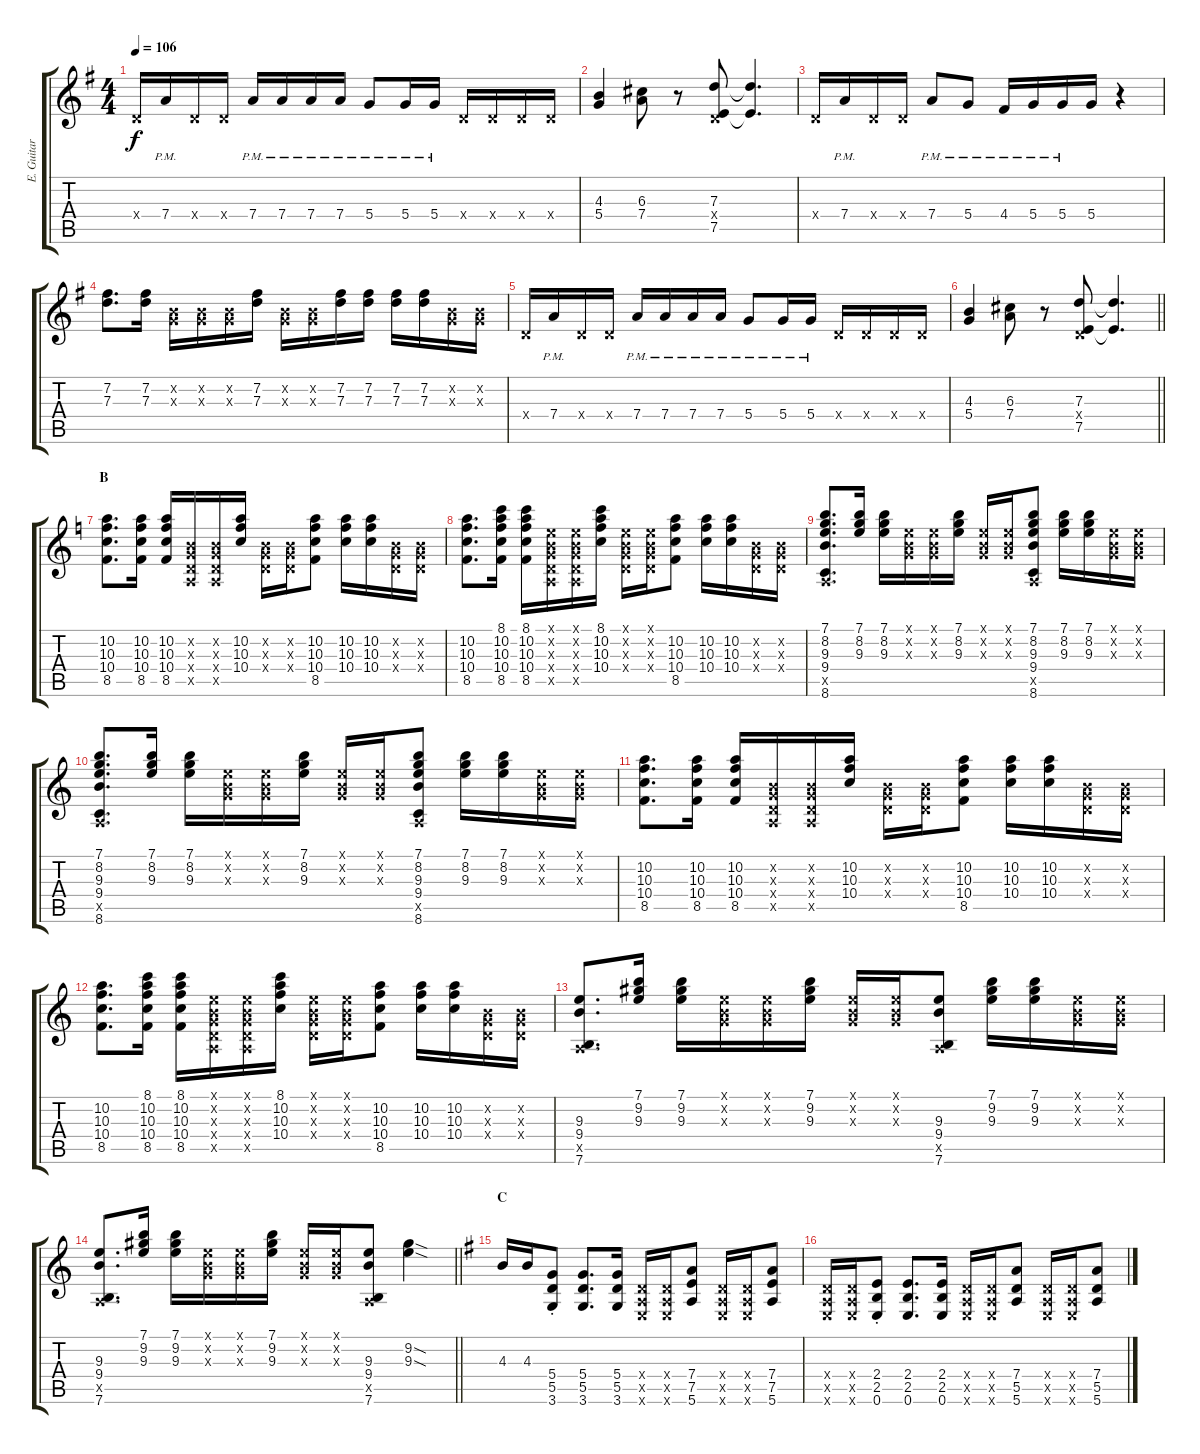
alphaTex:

\track ("E. Guitar I" "E. Guitar ") {instrument overdrivenguitar}
\staff {score tabs}
\tuning (E4 B3 G3 D3 A2 E2) {hide}
\ts (4 4)
\tempo 106
\clef g2
\ks g
0.4{x}.16{dy f} 7.4{pm}.16 0.4{x}.16 0.4{x}.16 7.4{pm}.16 7.4{pm}.16 7.4{pm}.16 7.4{pm}.16 5.4{pm}.8 5.4{pm}.16 5.4{pm}.16 0.4{x}.16 0.4{x}.16 0.4{x}.16 0.4{x}.16 |
(4.3 5.4).4 (6.3 7.4).8 r.8 (7.3 0.4{x} 7.5).8 (7.3{t} 7.5{t}).4{d} |
0.4{x}.16 7.4{pm}.16 0.4{x}.16 0.4{x}.16 7.4{pm}.8 5.4{pm}.8 4.4{pm}.16 5.4{pm}.16 5.4{pm}.16 5.4.16 r.4 |
(7.2 7.3).8{d} (7.2 7.3).16 (0.2{x} 0.3{x}).16 (0.2{x} 0.3{x}).16 (0.2{x} 0.3{x}).16 (7.2 7.3).16 (0.2{x} 0.3{x}).16 (0.2{x} 0.3{x}).16 (7.2 7.3).16 (7.2 7.3).16 (7.2 7.3).16 (7.2 7.3).16 (0.2{x} 0.3{x}).16 (0.2{x} 0.3{x}).16 |
0.4{x}.16 7.4{pm}.16 0.4{x}.16 0.4{x}.16 7.4{pm}.16 7.4{pm}.16 7.4{pm}.16 7.4{pm}.16 5.4{pm}.8 5.4{pm}.16 5.4{pm}.16 0.4{x}.16 0.4{x}.16 0.4{x}.16 0.4{x}.16 |
\barLineRight lightlight
(4.3 5.4).4 (6.3 7.4).8 r.8 (7.3 0.4{x} 7.5).8 (7.3{t} 7.5{t}).4{d} |
\section ("" "B")
\ks c
(10.2 10.3 10.4 8.5).8{d balance 1} (10.2 10.3 10.4 8.5).16 (10.2 10.3 10.4 8.5).16 (0.2{x} 0.3{x} 0.4{x} 0.5{x}).16 (0.2{x} 0.3{x} 0.4{x} 0.5{x}).16 (10.2 10.3 10.4).16 (0.2{x} 0.3{x} 0.4{x}).16 (0.2{x} 0.3{x} 0.4{x}).16 (10.2 10.3 10.4 8.5).8 (10.2 10.3 10.4).16 (10.2 10.3 10.4).16 (0.2{x} 0.3{x} 0.4{x}).16 (0.2{x} 0.3{x} 0.4{x}).16 |
(10.2 10.3 10.4 8.5).8{d} (8.1 10.2 10.3 10.4 8.5).16 (8.1 10.2 10.3 10.4 8.5).16 (0.1{x} 0.2{x} 0.3{x} 0.4{x} 0.5{x}).16 (0.1{x} 0.2{x} 0.3{x} 0.4{x} 0.5{x}).16 (8.1 10.2 10.3 10.4).16 (0.1{x} 0.2{x} 0.3{x} 0.4{x}).16 (0.1{x} 0.2{x} 0.3{x} 0.4{x}).16 (10.2 10.3 10.4 8.5).8 (10.2 10.3 10.4).16 (10.2 10.3 10.4).16 (0.2{x} 0.3{x} 0.4{x}).16 (0.2{x} 0.3{x} 0.4{x}).16 |
(7.1 8.2 9.3 9.4 0.5{x} 8.6).8{d} (7.1 8.2 9.3).16 (7.1 8.2 9.3).16 (0.1{x} 0.2{x} 0.3{x}).16 (0.1{x} 0.2{x} 0.3{x}).16 (7.1 8.2 9.3).16 (0.1{x} 0.2{x} 0.3{x}).16 (0.1{x} 0.2{x} 0.3{x}).16 (7.1 8.2 9.3 9.4 0.5{x} 8.6).8 (7.1 8.2 9.3).16 (7.1 8.2 9.3).16 (0.1{x} 0.2{x} 0.3{x}).16 (0.1{x} 0.2{x} 0.3{x}).16 |
(7.1 8.2 9.3 9.4 0.5{x} 8.6).8{d} (7.1 8.2 9.3).16 (7.1 8.2 9.3).16 (0.1{x} 0.2{x} 0.3{x}).16 (0.1{x} 0.2{x} 0.3{x}).16 (7.1 8.2 9.3).16 (0.1{x} 0.2{x} 0.3{x}).16 (0.1{x} 0.2{x} 0.3{x}).16 (7.1 8.2 9.3 9.4 0.5{x} 8.6).8 (7.1 8.2 9.3).16 (7.1 8.2 9.3).16 (0.1{x} 0.2{x} 0.3{x}).16 (0.1{x} 0.2{x} 0.3{x}).16 |
(10.2 10.3 10.4 8.5).8{d} (10.2 10.3 10.4 8.5).16 (10.2 10.3 10.4 8.5).16 (0.2{x} 0.3{x} 0.4{x} 0.5{x}).16 (0.2{x} 0.3{x} 0.4{x} 0.5{x}).16 (10.2 10.3 10.4).16 (0.2{x} 0.3{x} 0.4{x}).16 (0.2{x} 0.3{x} 0.4{x}).16 (10.2 10.3 10.4 8.5).8 (10.2 10.3 10.4).16 (10.2 10.3 10.4).16 (0.2{x} 0.3{x} 0.4{x}).16 (0.2{x} 0.3{x} 0.4{x}).16 |
(10.2 10.3 10.4 8.5).8{d} (8.1 10.2 10.3 10.4 8.5).16 (8.1 10.2 10.3 10.4 8.5).16 (0.1{x} 0.2{x} 0.3{x} 0.4{x} 0.5{x}).16 (0.1{x} 0.2{x} 0.3{x} 0.4{x} 0.5{x}).16 (8.1 10.2 10.3 10.4).16 (0.1{x} 0.2{x} 0.3{x} 0.4{x}).16 (0.1{x} 0.2{x} 0.3{x} 0.4{x}).16 (10.2 10.3 10.4 8.5).8 (10.2 10.3 10.4).16 (10.2 10.3 10.4).16 (0.2{x} 0.3{x} 0.4{x}).16 (0.2{x} 0.3{x} 0.4{x}).16 |
(9.3 9.4 0.5{x} 7.6).8{d} (7.1 9.2 9.3).16 (7.1 9.2 9.3).16 (0.1{x} 0.2{x} 0.3{x}).16 (0.1{x} 0.2{x} 0.3{x}).16 (7.1 9.2 9.3).16 (0.1{x} 0.2{x} 0.3{x}).16 (0.1{x} 0.2{x} 0.3{x}).16 (9.3 9.4 0.5{x} 7.6).8 (7.1 9.2 9.3).16 (7.1 9.2 9.3).16 (0.1{x} 0.2{x} 0.3{x}).16 (0.1{x} 0.2{x} 0.3{x}).16 |
\barLineRight lightlight
(9.3 9.4 0.5{x} 7.6).8{d} (7.1 9.2 9.3).16 (7.1 9.2 9.3).16 (0.1{x} 0.2{x} 0.3{x}).16 (0.1{x} 0.2{x} 0.3{x}).16 (7.1 9.2 9.3).16 (0.1{x} 0.2{x} 0.3{x}).16 (0.1{x} 0.2{x} 0.3{x}).16 (9.3 9.4 0.5{x} 7.6).8 (9.2{sod} 9.3{sod}).4 |
\section ("" "C")
\ks g
4.3.16 4.3.16 (5.4{st} 5.5{st} 3.6{st}).8 (5.4 5.5 3.6).8{d} (5.4 5.5 3.6).16 (0.4{x} 0.5{x} 0.6{x}).16 (0.4{x} 0.5{x} 0.6{x}).16 (7.4 7.5 5.6).8 (0.4{x} 0.5{x} 0.6{x}).16 (0.4{x} 0.5{x} 0.6{x}).16 (7.4 7.5 5.6).8 |
(0.4{x} 0.5{x} 0.6{x}).16 (0.4{x} 0.5{x} 0.6{x}).16 (2.4{st} 2.5{st} 0.6{st}).8 (2.4 2.5 0.6).8{d} (2.4 2.5 0.6).16 (0.4{x} 0.5{x} 0.6{x}).16 (0.4{x} 0.5{x} 0.6{x}).16 (7.4 5.5 5.6).8 (0.4{x} 0.5{x} 0.6{x}).16 (0.4{x} 0.5{x} 0.6{x}).16 (7.4 5.5 5.6).8
